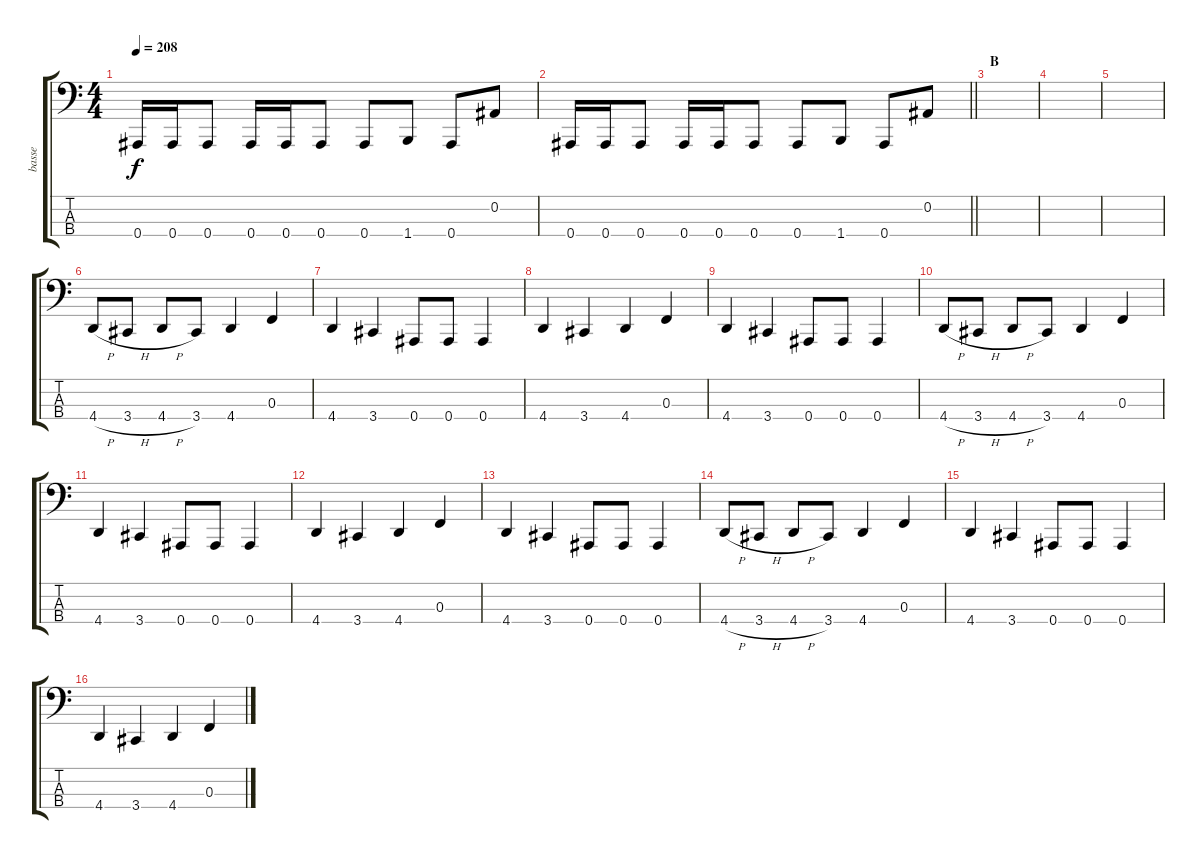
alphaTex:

\track ("basse" "basse") {instrument electricbassfinger}
\staff {score tabs}
\tuning (Eb2 Bb1 F1 Bb0) {hide}
\ts (4 4)
\tempo 208
\clef f4
\ks c
0.4.16{dy f} 0.4.16 0.4.8 0.4.16 0.4.16 0.4.8 0.4.8 1.4.8 0.4.8 0.2.8 |
\barLineRight lightlight
0.4.16 0.4.16 0.4.8 0.4.16 0.4.16 0.4.8 0.4.8 1.4.8 0.4.8 0.2.8 |
\section ("" "B")
|
|
|
4.4{h}.8 3.4{h}.8 4.4{h}.8 3.4.8 4.4.4 0.3.4 |
4.4.4 3.4.4 0.4.8 0.4.8 0.4.4 |
4.4.4 3.4.4 4.4.4 0.3.4 |
4.4.4 3.4.4 0.4.8 0.4.8 0.4.4 |
4.4{h}.8 3.4{h}.8 4.4{h}.8 3.4.8 4.4.4 0.3.4 |
4.4.4 3.4.4 0.4.8 0.4.8 0.4.4 |
4.4.4 3.4.4 4.4.4 0.3.4 |
4.4.4 3.4.4 0.4.8 0.4.8 0.4.4 |
4.4{h}.8 3.4{h}.8 4.4{h}.8 3.4.8 4.4.4 0.3.4 |
4.4.4 3.4.4 0.4.8 0.4.8 0.4.4 |
4.4.4 3.4.4 4.4.4 0.3.4
